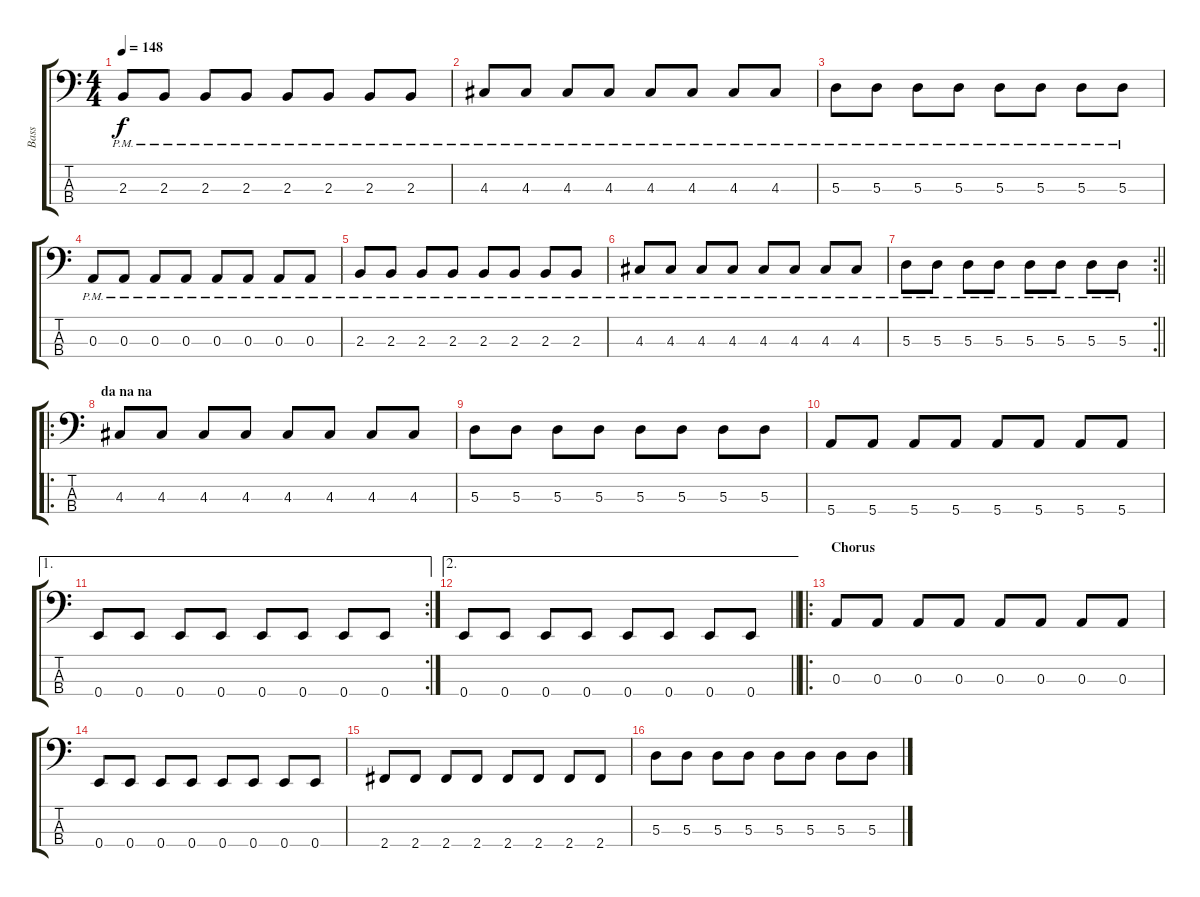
\track ("Bass" "Bass") {instrument electricbassfinger}
\staff {score tabs}
\tuning (G2 D2 A1 E1) {hide}
\ts (4 4)
\tempo 148
\clef f4
\ks c
2.3{pm}.8{dy f} 2.3{pm}.8 2.3{pm}.8 2.3{pm}.8 2.3{pm}.8 2.3{pm}.8 2.3{pm}.8 2.3{pm}.8 |
4.3{pm}.8 4.3{pm}.8 4.3{pm}.8 4.3{pm}.8 4.3{pm}.8 4.3{pm}.8 4.3{pm}.8 4.3{pm}.8 |
5.3{pm}.8 5.3{pm}.8 5.3{pm}.8 5.3{pm}.8 5.3{pm}.8 5.3{pm}.8 5.3{pm}.8 5.3{pm}.8 |
0.3{pm}.8 0.3{pm}.8 0.3{pm}.8 0.3{pm}.8 0.3{pm}.8 0.3{pm}.8 0.3{pm}.8 0.3{pm}.8 |
2.3{pm}.8 2.3{pm}.8 2.3{pm}.8 2.3{pm}.8 2.3{pm}.8 2.3{pm}.8 2.3{pm}.8 2.3{pm}.8 |
4.3{pm}.8 4.3{pm}.8 4.3{pm}.8 4.3{pm}.8 4.3{pm}.8 4.3{pm}.8 4.3{pm}.8 4.3{pm}.8 |
\rc 2
\barLineRight lightlight
5.3{pm}.8 5.3{pm}.8 5.3{pm}.8 5.3{pm}.8 5.3{pm}.8 5.3{pm}.8 5.3{pm}.8 5.3{pm}.8 |
\ro
\section ("" "da na na")
4.3.8 4.3.8 4.3.8 4.3.8 4.3.8 4.3.8 4.3.8 4.3.8 |
5.3.8 5.3.8 5.3.8 5.3.8 5.3.8 5.3.8 5.3.8 5.3.8 |
5.4.8 5.4.8 5.4.8 5.4.8 5.4.8 5.4.8 5.4.8 5.4.8 |
\ae 1
\rc 2
0.4.8 0.4.8 0.4.8 0.4.8 0.4.8 0.4.8 0.4.8 0.4.8 |
\ae 2
\barLineRight lightlight
0.4.8 0.4.8 0.4.8 0.4.8 0.4.8 0.4.8 0.4.8 0.4.8 |
\ro
\section ("" "Chorus")
0.3.8 0.3.8 0.3.8 0.3.8 0.3.8 0.3.8 0.3.8 0.3.8 |
0.4.8 0.4.8 0.4.8 0.4.8 0.4.8 0.4.8 0.4.8 0.4.8 |
2.4.8 2.4.8 2.4.8 2.4.8 2.4.8 2.4.8 2.4.8 2.4.8 |
5.3.8 5.3.8 5.3.8 5.3.8 5.3.8 5.3.8 5.3.8 5.3.8
